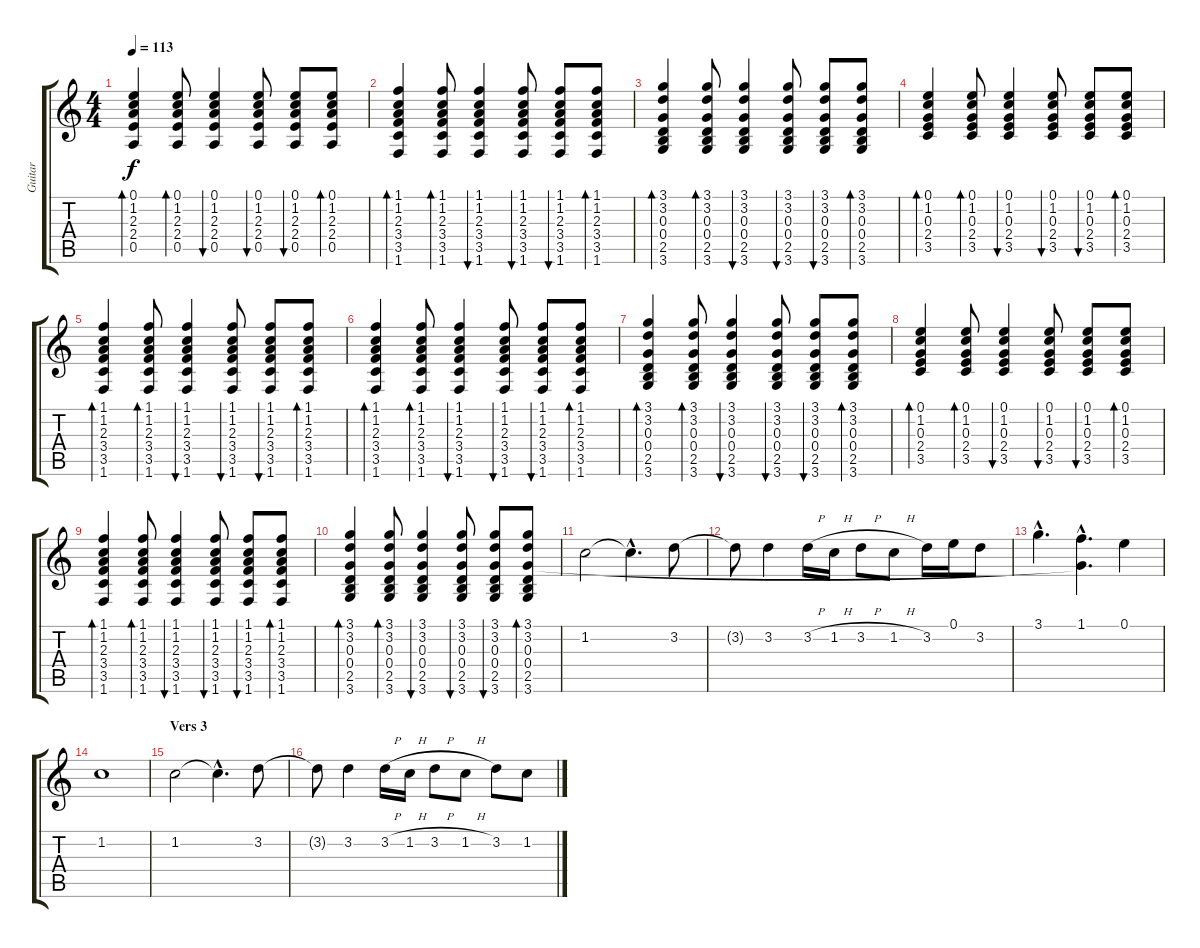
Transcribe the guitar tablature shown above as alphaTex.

\track ("Guitar" "Guitar") {instrument acousticguitarnylon}
\staff {score tabs}
\tuning (E4 B3 G3 D3 A2 E2) {hide}
\ts (4 4)
\tempo 113
\clef g2
\ks c
(0.1 1.2 2.3 2.4 0.5).4{bd 60 dy f} (0.1 1.2 2.3 2.4 0.5).8{bd 60} (0.1 1.2 2.3 2.4 0.5).4{bu 60} (0.1 1.2 2.3 2.4 0.5).8{bu 60} (0.1 1.2 2.3 2.4 0.5).8{bu 60} (0.1 1.2 2.3 2.4 0.5).8{bd 60} |
(1.1 1.2 2.3 3.4 3.5 1.6).4{bd 60} (1.1 1.2 2.3 3.4 3.5 1.6).8{bd 60} (1.1 1.2 2.3 3.4 3.5 1.6).4{bu 60} (1.1 1.2 2.3 3.4 3.5 1.6).8{bu 60} (1.1 1.2 2.3 3.4 3.5 1.6).8{bu 60} (1.1 1.2 2.3 3.4 3.5 1.6).8{bd 60} |
(3.1 3.2 0.3 0.4 2.5 3.6).4{bd 60} (3.1 3.2 0.3 0.4 2.5 3.6).8{bd 60} (3.1 3.2 0.3 0.4 2.5 3.6).4{bu 60} (3.1 3.2 0.3 0.4 2.5 3.6).8{bu 60} (3.1 3.2 0.3 0.4 2.5 3.6).8{bu 60} (3.1 3.2 0.3 0.4 2.5 3.6).8{bd 60} |
(0.1 1.2 0.3 2.4 3.5).4{bd 60} (0.1 1.2 0.3 2.4 3.5).8{bd 60} (0.1 1.2 0.3 2.4 3.5).4{bu 60} (0.1 1.2 0.3 2.4 3.5).8{bu 60} (0.1 1.2 0.3 2.4 3.5).8{bu 60} (0.1 1.2 0.3 2.4 3.5).8{bd 60} |
(1.1 1.2 2.3 3.4 3.5 1.6).4{bd 60} (1.1 1.2 2.3 3.4 3.5 1.6).8{bd 60} (1.1 1.2 2.3 3.4 3.5 1.6).4{bu 60} (1.1 1.2 2.3 3.4 3.5 1.6).8{bu 60} (1.1 1.2 2.3 3.4 3.5 1.6).8{bu 60} (1.1 1.2 2.3 3.4 3.5 1.6).8{bd 60} |
(1.1 1.2 2.3 3.4 3.5 1.6).4{bd 60} (1.1 1.2 2.3 3.4 3.5 1.6).8{bd 60} (1.1 1.2 2.3 3.4 3.5 1.6).4{bu 60} (1.1 1.2 2.3 3.4 3.5 1.6).8{bu 60} (1.1 1.2 2.3 3.4 3.5 1.6).8{bu 60} (1.1 1.2 2.3 3.4 3.5 1.6).8{bd 60} |
(3.1 3.2 0.3 0.4 2.5 3.6).4{bd 60} (3.1 3.2 0.3 0.4 2.5 3.6).8{bd 60} (3.1 3.2 0.3 0.4 2.5 3.6).4{bu 60} (3.1 3.2 0.3 0.4 2.5 3.6).8{bu 60} (3.1 3.2 0.3 0.4 2.5 3.6).8{bu 60} (3.1 3.2 0.3 0.4 2.5 3.6).8{bd 60} |
(0.1 1.2 0.3 2.4 3.5).4{bd 60} (0.1 1.2 0.3 2.4 3.5).8{bd 60} (0.1 1.2 0.3 2.4 3.5).4{bu 60} (0.1 1.2 0.3 2.4 3.5).8{bu 60} (0.1 1.2 0.3 2.4 3.5).8{bu 60} (0.1 1.2 0.3 2.4 3.5).8{bd 60} |
(1.1 1.2 2.3 3.4 3.5 1.6).4{bd 60} (1.1 1.2 2.3 3.4 3.5 1.6).8{bd 60} (1.1 1.2 2.3 3.4 3.5 1.6).4{bu 60} (1.1 1.2 2.3 3.4 3.5 1.6).8{bu 60} (1.1 1.2 2.3 3.4 3.5 1.6).8{bu 60} (1.1 1.2 2.3 3.4 3.5 1.6).8{bd 60} |
(3.1 3.2 0.3 0.4 2.5 3.6).4{bd 60} (3.1 3.2 0.3 0.4 2.5 3.6).8{bd 60} (3.1 3.2 0.3 0.4 2.5 3.6).4{bu 60} (3.1 3.2 0.3 0.4 2.5 3.6).8{bu 60} (3.1 3.2 0.3 0.4 2.5 3.6).8{bu 60} (3.1 3.2 0.3 0.4 2.5 3.6).8{bd 60} |
1.2.2 1.2{hac t}.4{d} 3.2.8 |
3.2{t}.8 3.2.4 3.2{h}.16 1.2{h}.16 3.2{h}.8 1.2{h}.8 3.2.16 0.1.16 3.2.8 |
3.1{hac}.4{d} (1.1{hac} 0.3{hac t}).4{d} 0.1.4 |
1.2.1 |
\section ("" "Vers 3")
1.2.2 1.2{hac t}.4{d} 3.2.8 |
3.2{t}.8 3.2.4 3.2{h}.16 1.2{h}.16 3.2{h}.8 1.2{h}.8 3.2.8 1.2.8
